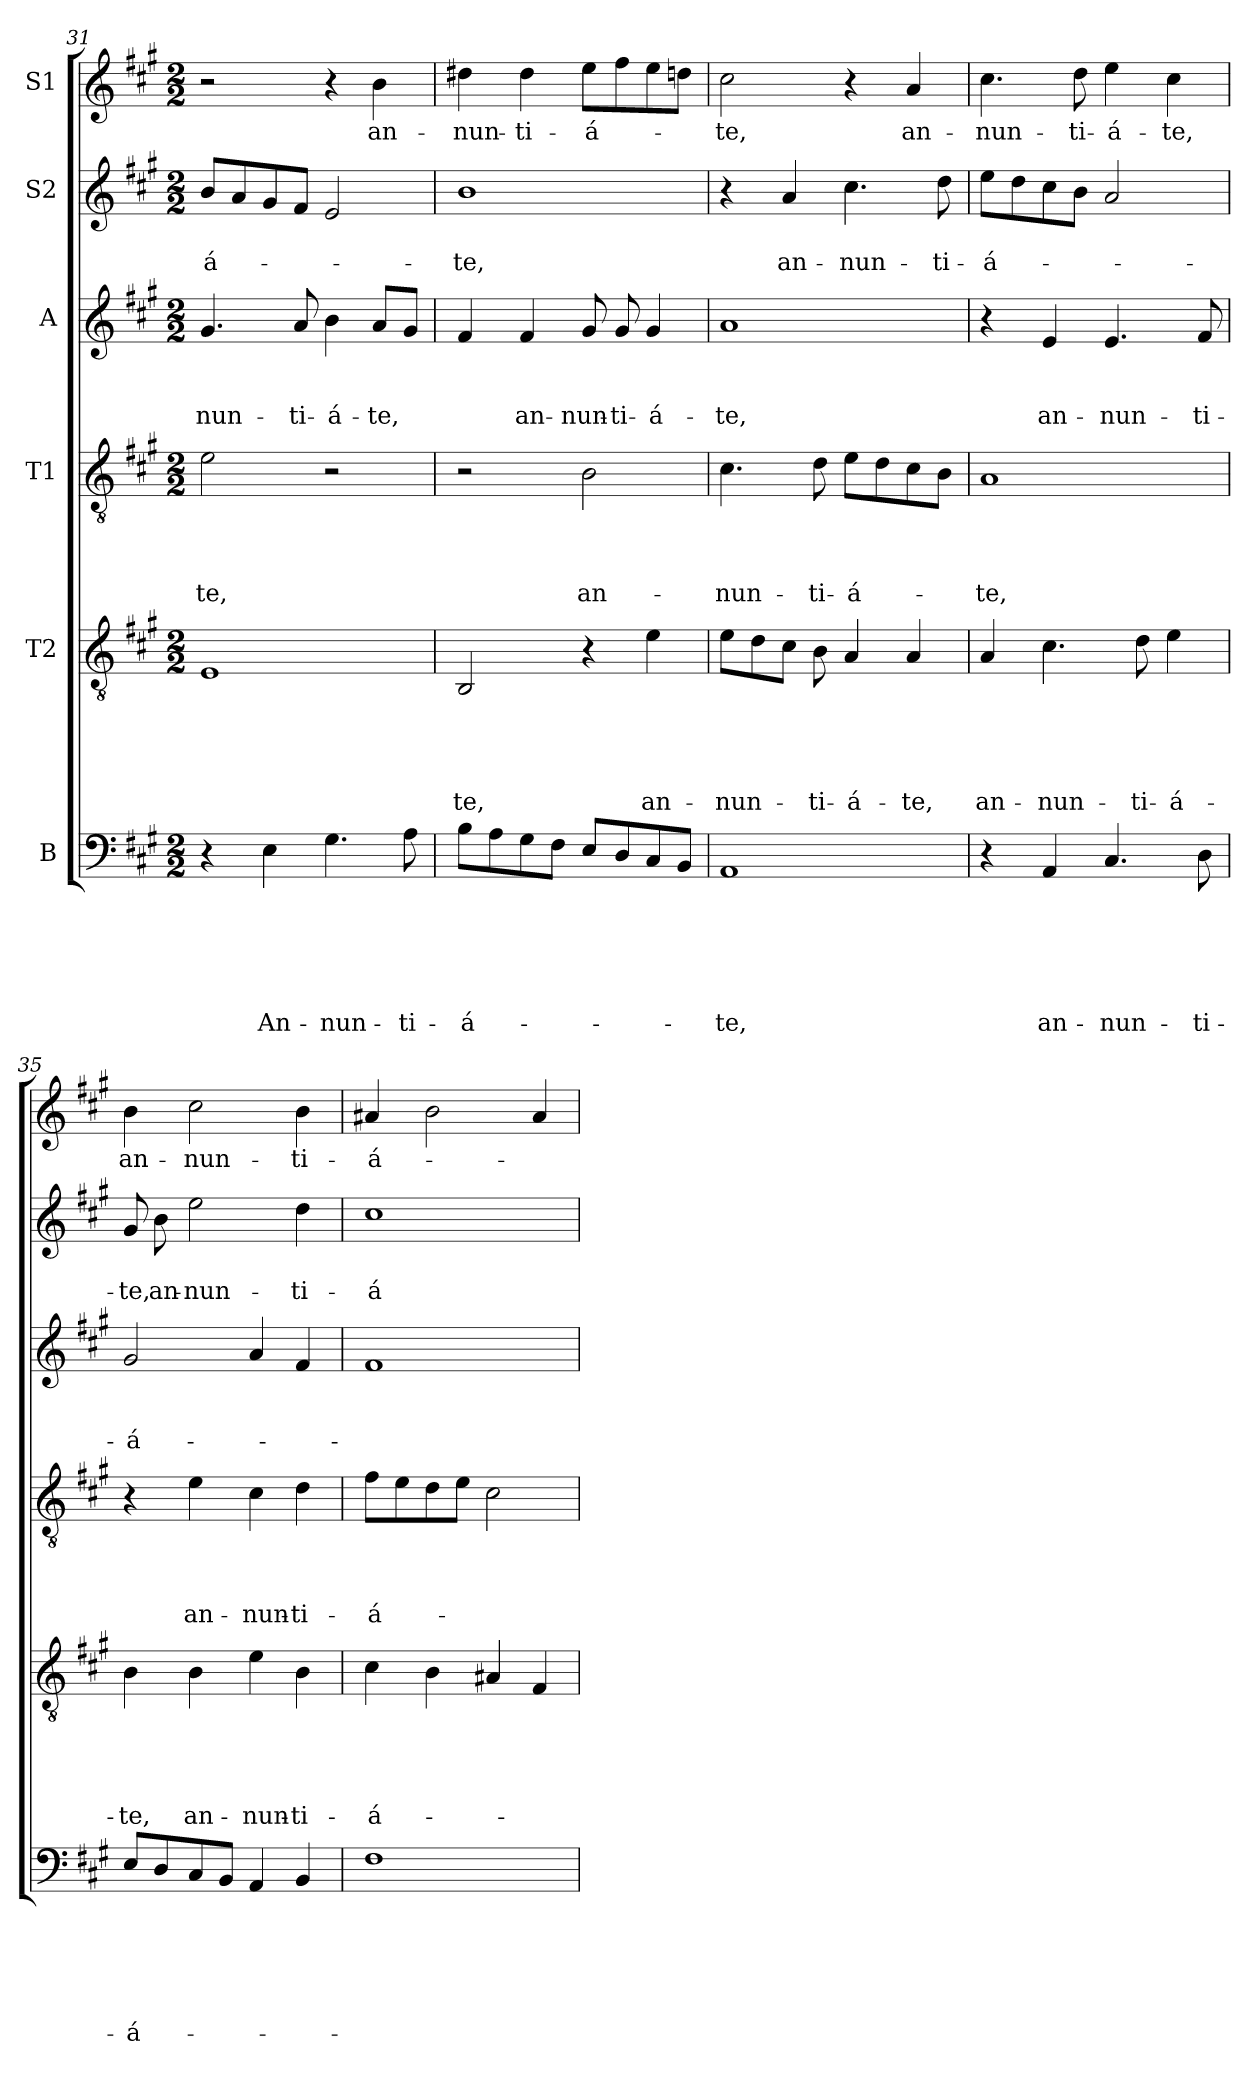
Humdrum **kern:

**kern	**text	**text	**text	**text	**text	**text	**kern	**text	**text	**text	**text	**text	**kern	**text	**text	**text	**text	**kern	**text	**text	**text	**kern	**text	**text	**kern	**text
*part6	*part6	*part6	*part6	*part6	*part6	*part6	*part5	*part5	*part5	*part5	*part5	*part5	*part4	*part4	*part4	*part4	*part4	*part3	*part3	*part3	*part3	*part2	*part2	*part2	*part1	*part1
*staff6	*staff6	*staff6	*staff6	*staff6	*staff6	*staff6	*staff5	*staff5	*staff5	*staff5	*staff5	*staff5	*staff4	*staff4	*staff4	*staff4	*staff4	*staff3	*staff3	*staff3	*staff3	*staff2	*staff2	*staff2	*staff1	*staff1
*I"B	*	*	*	*	*	*	*I"T2	*	*	*	*	*	*I"T1	*	*	*	*	*I"A	*	*	*	*I"S2	*	*	*I"S1	*
*clefF4	*	*	*	*	*	*	*clefGv2	*	*	*	*	*	*clefGv2	*	*	*	*	*clefG2	*	*	*	*clefG2	*	*	*clefG2	*
*k[f#c#g#]	*	*	*	*	*	*	*k[f#c#g#]	*	*	*	*	*	*k[f#c#g#]	*	*	*	*	*k[f#c#g#]	*	*	*	*k[f#c#g#]	*	*	*k[f#c#g#]	*
*A:	*	*	*	*	*	*	*A:	*	*	*	*	*	*A:	*	*	*	*	*A:	*	*	*	*A:	*	*	*A:	*
*M2/2	*	*	*	*	*	*	*M2/2	*	*	*	*	*	*M2/2	*	*	*	*	*M2/2	*	*	*	*M2/2	*	*	*M2/2	*
=31	=31	=31	=31	=31	=31	=31	=31	=31	=31	=31	=31	=31	=31	=31	=31	=31	=31	=31	=31	=31	=31	=31	=31	=31	=31	=31
!	!	!	!	!	!	!	!	!	!	!	!	!	!	!	!	!	!LO:LY:b	!	!	!	!LO:LY:b	!	!	!LO:LY:b	!	!
4r	.	.	.	.	.	.	1E	.	.	.	.	.	2e\	.	.	.	-te,	4.g#/	.	.	-nun-	8b/L	.	-á-	2r	.
.	.	.	.	.	.	.	.	.	.	.	.	.	.	.	.	.	.	.	.	.	.	8a/	.	.	.	.
!	!	!	!	!	!	!LO:LY:b	!	!	!	!	!	!	!	!	!	!	!	!	!	!	!	!	!	!	!	!
4E\	.	.	.	.	.	An-	.	.	.	.	.	.	.	.	.	.	.	.	.	.	.	8g#/	.	.	.	.
!	!	!	!	!	!	!	!	!	!	!	!	!	!	!	!	!	!	!	!	!	!LO:LY:b	!	!	!	!	!
.	.	.	.	.	.	.	.	.	.	.	.	.	.	.	.	.	.	8a/	.	.	-ti-	8f#/J	.	.	.	.
!	!	!	!	!	!	!LO:LY:b	!	!	!	!	!	!	!	!	!	!	!	!	!	!	!LO:LY:b	!	!	!	!	!
4.G#\	.	.	.	.	.	-nun-	.	.	.	.	.	.	2r	.	.	.	.	4b\	.	.	-á-	2e/	.	.	4r	.
!	!	!	!	!	!	!	!	!	!	!	!	!	!	!	!	!	!	!	!	!	!LO:LY:b	!	!	!	!	!LO:LY:b
.	.	.	.	.	.	.	.	.	.	.	.	.	.	.	.	.	.	8a/L	.	.	-te,	.	.	.	4b\	an-
!	!	!	!	!	!	!LO:LY:b	!	!	!	!	!	!	!	!	!	!	!	!	!	!	!	!	!	!	!	!
8A\	.	.	.	.	.	-ti-	.	.	.	.	.	.	.	.	.	.	.	8g#/J	.	.	.	.	.	.	.	.
!!LO:PB:g=z
=32	=32	=32	=32	=32	=32	=32	=32	=32	=32	=32	=32	=32	=32	=32	=32	=32	=32	=32	=32	=32	=32	=32	=32	=32	=32	=32
!	!	!	!	!	!	!LO:LY:b	!	!	!	!	!	!LO:LY:b	!	!	!	!	!	!	!	!	!	!	!	!LO:LY:b	!	!LO:LY:b
8B\L	.	.	.	.	.	-á-	2BB/	.	.	.	.	-te,	2r	.	.	.	.	4f#/	.	.	.	1b	.	-te,	4dd#X\	-nun-
8A\	.	.	.	.	.	.	.	.	.	.	.	.	.	.	.	.	.	.	.	.	.	.	.	.	.	.
!	!	!	!	!	!	!	!	!	!	!	!	!	!	!	!	!	!	!	!	!	!LO:LY:b	!	!	!	!	!LO:LY:b
8G#\	.	.	.	.	.	.	.	.	.	.	.	.	.	.	.	.	.	4f#/	.	.	an-	.	.	.	4dd#\	-ti-
8F#\J	.	.	.	.	.	.	.	.	.	.	.	.	.	.	.	.	.	.	.	.	.	.	.	.	.	.
!	!	!	!	!	!	!	!	!	!	!	!	!	!	!	!	!	!LO:LY:b	!	!	!	!LO:LY:b	!	!	!	!	!LO:LY:b
8E/L	.	.	.	.	.	.	4r	.	.	.	.	.	2B\	.	.	.	an-	8g#/	.	.	-nun-	.	.	.	8ee\L	-á-
!	!	!	!	!	!	!	!	!	!	!	!	!	!	!	!	!	!	!	!	!	!LO:LY:b	!	!	!	!	!
8D/	.	.	.	.	.	.	.	.	.	.	.	.	.	.	.	.	.	8g#/	.	.	-ti-	.	.	.	8ff#\	.
!	!	!	!	!	!	!	!	!	!	!	!	!LO:LY:b	!	!	!	!	!	!	!	!	!LO:LY:b	!	!	!	!	!
8C#/	.	.	.	.	.	.	4e\	.	.	.	.	an-	.	.	.	.	.	4g#/	.	.	-á-	.	.	.	8ee\	.
8BB/J	.	.	.	.	.	.	.	.	.	.	.	.	.	.	.	.	.	.	.	.	.	.	.	.	8ddni\J	.
=33	=33	=33	=33	=33	=33	=33	=33	=33	=33	=33	=33	=33	=33	=33	=33	=33	=33	=33	=33	=33	=33	=33	=33	=33	=33	=33
!	!	!	!	!	!	!LO:LY:b	!	!	!	!	!	!LO:LY:b	!	!	!	!	!LO:LY:b	!	!	!	!LO:LY:b	!	!	!	!	!LO:LY:b
1AA	.	.	.	.	.	-te,	8e\L	.	.	.	.	-nun-	4.c#\	.	.	.	-nun-	1a	.	.	-te,	4r	.	.	2cc#\	-te,
.	.	.	.	.	.	.	8d\	.	.	.	.	.	.	.	.	.	.	.	.	.	.	.	.	.	.	.
!	!	!	!	!	!	!	!	!	!	!	!	!	!	!	!	!	!	!	!	!	!	!	!	!LO:LY:b	!	!
.	.	.	.	.	.	.	8c#\J	.	.	.	.	.	.	.	.	.	.	.	.	.	.	4a/	.	an-	.	.
!	!	!	!	!	!	!	!	!	!	!	!	!LO:LY:b	!	!	!	!	!LO:LY:b	!	!	!	!	!	!	!	!	!
.	.	.	.	.	.	.	8B\	.	.	.	.	-ti-	8d\	.	.	.	-ti-	.	.	.	.	.	.	.	.	.
!	!	!	!	!	!	!	!	!	!	!	!	!LO:LY:b	!	!	!	!	!LO:LY:b	!	!	!	!	!	!	!LO:LY:b	!	!
.	.	.	.	.	.	.	4A/	.	.	.	.	-á-	8e\L	.	.	.	-á-	.	.	.	.	4.cc#\	.	-nun-	4r	.
.	.	.	.	.	.	.	.	.	.	.	.	.	8d\	.	.	.	.	.	.	.	.	.	.	.	.	.
!	!	!	!	!	!	!	!	!	!	!	!	!LO:LY:b	!	!	!	!	!	!	!	!	!	!	!	!	!	!LO:LY:b
.	.	.	.	.	.	.	4A/	.	.	.	.	-te,	8c#\	.	.	.	.	.	.	.	.	.	.	.	4a/	an-
!	!	!	!	!	!	!	!	!	!	!	!	!	!	!	!	!	!	!	!	!	!	!	!	!LO:LY:b	!	!
.	.	.	.	.	.	.	.	.	.	.	.	.	8B\J	.	.	.	.	.	.	.	.	8dd\	.	-ti-	.	.
=34	=34	=34	=34	=34	=34	=34	=34	=34	=34	=34	=34	=34	=34	=34	=34	=34	=34	=34	=34	=34	=34	=34	=34	=34	=34	=34
!	!	!	!	!	!	!	!	!	!	!	!	!LO:LY:b	!	!	!	!	!LO:LY:b	!	!	!	!	!	!	!LO:LY:b	!	!LO:LY:b
4r	.	.	.	.	.	.	4A/	.	.	.	.	an-	1A	.	.	.	-te,	4r	.	.	.	8ee\L	.	-á-	4.cc#\	-nun-
.	.	.	.	.	.	.	.	.	.	.	.	.	.	.	.	.	.	.	.	.	.	8dd\	.	.	.	.
!	!	!	!	!	!	!LO:LY:b	!	!	!	!	!	!LO:LY:b	!	!	!	!	!	!	!	!	!LO:LY:b	!	!	!	!	!
4AA/	.	.	.	.	.	an-	4.c#\	.	.	.	.	-nun-	.	.	.	.	.	4e/	.	.	an-	8cc#\	.	.	.	.
!	!	!	!	!	!	!	!	!	!	!	!	!	!	!	!	!	!	!	!	!	!	!	!	!	!	!LO:LY:b
.	.	.	.	.	.	.	.	.	.	.	.	.	.	.	.	.	.	.	.	.	.	8b\J	.	.	8dd\	-ti-
!	!	!	!	!	!	!LO:LY:b	!	!	!	!	!	!	!	!	!	!	!	!	!	!	!LO:LY:b	!	!	!	!	!LO:LY:b
4.C#/	.	.	.	.	.	-nun-	.	.	.	.	.	.	.	.	.	.	.	4.e/	.	.	-nun-	2a/	.	.	4ee\	-á-
!	!	!	!	!	!	!	!	!	!	!	!	!LO:LY:b	!	!	!	!	!	!	!	!	!	!	!	!	!	!
.	.	.	.	.	.	.	8d\	.	.	.	.	-ti-	.	.	.	.	.	.	.	.	.	.	.	.	.	.
!	!	!	!	!	!	!	!	!	!	!	!	!LO:LY:b	!	!	!	!	!	!	!	!	!	!	!	!	!	!LO:LY:b
.	.	.	.	.	.	.	4e\	.	.	.	.	-á-	.	.	.	.	.	.	.	.	.	.	.	.	4cc#\	-te,
!	!	!	!	!	!	!LO:LY:b	!	!	!	!	!	!	!	!	!	!	!	!	!	!	!LO:LY:b	!	!	!	!	!
8D\	.	.	.	.	.	-ti-	.	.	.	.	.	.	.	.	.	.	.	8f#/	.	.	-ti-	.	.	.	.	.
=35	=35	=35	=35	=35	=35	=35	=35	=35	=35	=35	=35	=35	=35	=35	=35	=35	=35	=35	=35	=35	=35	=35	=35	=35	=35	=35
!	!	!	!	!	!	!LO:LY:b	!	!	!	!	!	!LO:LY:b	!	!	!	!	!	!	!	!	!LO:LY:b	!	!	!LO:LY:b	!	!LO:LY:b
8E/L	.	.	.	.	.	-á-	4B\	.	.	.	.	-te,	4r	.	.	.	.	2g#/	.	.	-á-	8g#/	.	-te,	4b\	an-
!	!	!	!	!	!	!	!	!	!	!	!	!	!	!	!	!	!	!	!	!	!	!	!	!LO:LY:b	!	!
8D/	.	.	.	.	.	.	.	.	.	.	.	.	.	.	.	.	.	.	.	.	.	8b\	.	an-	.	.
!	!	!	!	!	!	!	!	!	!	!	!	!LO:LY:b	!	!	!	!	!LO:LY:b	!	!	!	!	!	!	!LO:LY:b	!	!LO:LY:b
8C#/	.	.	.	.	.	.	4B\	.	.	.	.	an-	4e\	.	.	.	an-	.	.	.	.	2ee\	.	-nun-	2cc#\	-nun-
8BB/J	.	.	.	.	.	.	.	.	.	.	.	.	.	.	.	.	.	.	.	.	.	.	.	.	.	.
!	!	!	!	!	!	!	!	!	!	!	!	!LO:LY:b	!	!	!	!	!LO:LY:b	!	!	!	!	!	!	!	!	!
4AA/	.	.	.	.	.	.	4e\	.	.	.	.	-nun-	4c#\	.	.	.	-nun-	4a/	.	.	.	.	.	.	.	.
!	!	!	!	!	!	!	!	!	!	!	!	!LO:LY:b	!	!	!	!	!LO:LY:b	!	!	!	!	!	!	!LO:LY:b	!	!LO:LY:b
4BB/	.	.	.	.	.	.	4B\	.	.	.	.	-ti-	4d\	.	.	.	-ti-	4f#/	.	.	.	4dd\	.	-ti-	4b\	-ti-
!!LO:PB:g=z
=36	=36	=36	=36	=36	=36	=36	=36	=36	=36	=36	=36	=36	=36	=36	=36	=36	=36	=36	=36	=36	=36	=36	=36	=36	=36	=36
!	!	!	!	!	!	!	!	!	!	!	!	!LO:LY:b	!	!	!	!	!LO:LY:b	!	!	!	!	!	!	!LO:LY:b	!	!LO:LY:b
1F#	.	.	.	.	.	.	4c#\	.	.	.	.	-á-	8f#\L	.	.	.	-á-	1f#	.	.	.	1cc#	.	-á-	4a#X/	-á-
.	.	.	.	.	.	.	.	.	.	.	.	.	8e\	.	.	.	.	.	.	.	.	.	.	.	.	.
.	.	.	.	.	.	.	4B\	.	.	.	.	.	8d\	.	.	.	.	.	.	.	.	.	.	.	2b\	.
.	.	.	.	.	.	.	.	.	.	.	.	.	8e\J	.	.	.	.	.	.	.	.	.	.	.	.	.
.	.	.	.	.	.	.	4A#X/	.	.	.	.	.	2c#\	.	.	.	.	.	.	.	.	.	.	.	.	.
.	.	.	.	.	.	.	4F#/	.	.	.	.	.	.	.	.	.	.	.	.	.	.	.	.	.	4a#/	.
=	=	=	=	=	=	=	=	=	=	=	=	=	=	=	=	=	=	=	=	=	=	=	=	=	=	=
*-	*-	*-	*-	*-	*-	*-	*-	*-	*-	*-	*-	*-	*-	*-	*-	*-	*-	*-	*-	*-	*-	*-	*-	*-	*-	*-
